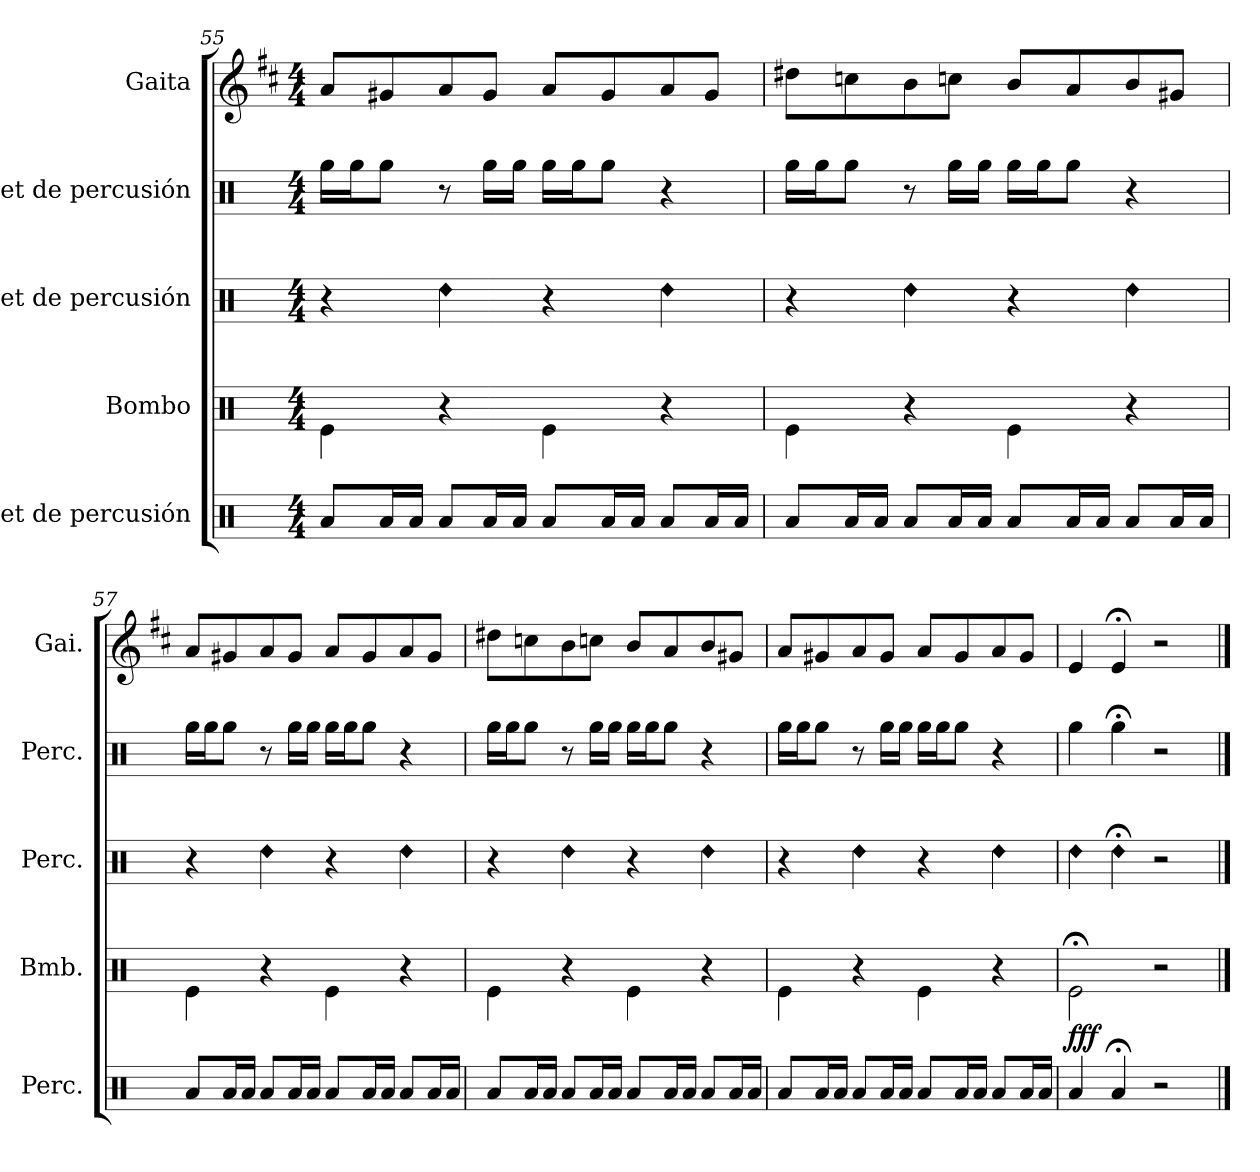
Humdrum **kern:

**kern	**kern	**dynam	**kern	**kern	**kern
*part5	*part4	*part4	*part3	*part2	*part1
*staff5	*staff4	*staff4	*staff3	*staff2	*staff1
*I"Set de percusión	*I"Bombo	*	*I"Set de percusión	*I"Set de percusión	*I"Gaita
*I'Perc.	*I'Bmb.	*	*I'Perc.	*I'Perc.	*I'Gai.
*clefX	*clefX	*	*clefX	*clefX	*clefG2
*	*	*	*	*	*ITrd1c2
*k[]	*k[]	*	*k[]	*k[]	*k[]
*M4/4	*M4/4	*	*M4/4	*M4/4	*M4/4
=55	=55	=55	=55	=55	=55
8Ra/L	4Re\	.	4r	16Rgg\LL	8g/L
.	.	.	.	16Rgg\J	.
16Ra/L	.	.	.	8Rgg\J	8f#X/
16Ra/JJ	.	.	.	.	.
!	!	!	!LO:N:head=diamond	!	!
8Ra/L	4r	.	4Rdd\	8r	8g/
16Ra/L	.	.	.	16Rgg\LL	8f#/J
16Ra/JJ	.	.	.	16Rgg\JJ	.
8Ra/L	4Re\	.	4r	16Rgg\LL	8g/L
.	.	.	.	16Rgg\J	.
16Ra/L	.	.	.	8Rgg\J	8f#/
16Ra/JJ	.	.	.	.	.
!	!	!	!LO:N:head=diamond	!	!
8Ra/L	4r	.	4Rdd\	4r	8g/
16Ra/L	.	.	.	.	8f#/J
16Ra/JJ	.	.	.	.	.
!!LO:LB:g=z
=56	=56	=56	=56	=56	=56
8Ra/L	4Re\	.	4r	16Rgg\LL	8cc#X\L
.	.	.	.	16Rgg\J	.
16Ra/L	.	.	.	8Rgg\J	8b-X\
16Ra/JJ	.	.	.	.	.
!	!	!	!LO:N:head=diamond	!	!
8Ra/L	4r	.	4Rdd\	8r	8a\
16Ra/L	.	.	.	16Rgg\LL	8b-X\J
16Ra/JJ	.	.	.	16Rgg\JJ	.
8Ra/L	4Re\	.	4r	16Rgg\LL	8a/L
.	.	.	.	16Rgg\J	.
16Ra/L	.	.	.	8Rgg\J	8g/
16Ra/JJ	.	.	.	.	.
!	!	!	!LO:N:head=diamond	!	!
8Ra/L	4r	.	4Rdd\	4r	8a/
16Ra/L	.	.	.	.	8f#X/J
16Ra/JJ	.	.	.	.	.
=57	=57	=57	=57	=57	=57
8Ra/L	4Re\	.	4r	16Rgg\LL	8g/L
.	.	.	.	16Rgg\J	.
16Ra/L	.	.	.	8Rgg\J	8f#X/
16Ra/JJ	.	.	.	.	.
!	!	!	!LO:N:head=diamond	!	!
8Ra/L	4r	.	4Rdd\	8r	8g/
16Ra/L	.	.	.	16Rgg\LL	8f#/J
16Ra/JJ	.	.	.	16Rgg\JJ	.
8Ra/L	4Re\	.	4r	16Rgg\LL	8g/L
.	.	.	.	16Rgg\J	.
16Ra/L	.	.	.	8Rgg\J	8f#/
16Ra/JJ	.	.	.	.	.
!	!	!	!LO:N:head=diamond	!	!
8Ra/L	4r	.	4Rdd\	4r	8g/
16Ra/L	.	.	.	.	8f#/J
16Ra/JJ	.	.	.	.	.
!!LO:PB:g=z
=58	=58	=58	=58	=58	=58
8Ra/L	4Re\	.	4r	16Rgg\LL	8cc#X\L
.	.	.	.	16Rgg\J	.
16Ra/L	.	.	.	8Rgg\J	8b-X\
16Ra/JJ	.	.	.	.	.
!	!	!	!LO:N:head=diamond	!	!
8Ra/L	4r	.	4Rdd\	8r	8a\
16Ra/L	.	.	.	16Rgg\LL	8b-X\J
16Ra/JJ	.	.	.	16Rgg\JJ	.
8Ra/L	4Re\	.	4r	16Rgg\LL	8a/L
.	.	.	.	16Rgg\J	.
16Ra/L	.	.	.	8Rgg\J	8g/
16Ra/JJ	.	.	.	.	.
!	!	!	!LO:N:head=diamond	!	!
8Ra/L	4r	.	4Rdd\	4r	8a/
16Ra/L	.	.	.	.	8f#X/J
16Ra/JJ	.	.	.	.	.
=59	=59	=59	=59	=59	=59
8Ra/L	4Re\	.	4r	16Rgg\LL	8g/L
.	.	.	.	16Rgg\J	.
16Ra/L	.	.	.	8Rgg\J	8f#X/
16Ra/JJ	.	.	.	.	.
!	!	!	!LO:N:head=diamond	!	!
8Ra/L	4r	.	4Rdd\	8r	8g/
16Ra/L	.	.	.	16Rgg\LL	8f#/J
16Ra/JJ	.	.	.	16Rgg\JJ	.
8Ra/L	4Re\	.	4r	16Rgg\LL	8g/L
.	.	.	.	16Rgg\J	.
16Ra/L	.	.	.	8Rgg\J	8f#/
16Ra/JJ	.	.	.	.	.
!	!	!	!LO:N:head=diamond	!	!
8Ra/L	4r	.	4Rdd\	4r	8g/
16Ra/L	.	.	.	.	8f#/J
16Ra/JJ	.	.	.	.	.
=60	=60	=60	=60	=60	=60
!	!	!LO:DY:b	!LO:N:head=diamond	!	!
4Ra/	2Re;<\	fff	4Rdd\	4Rgg\	4d/
!	!	!	!LO:N:head=diamond	!	!
4Ra;</	.	.	4Rdd;<\	4Rgg;<\	4d;</
2r	2r	.	2r	2r	2r
==	==	==	==	==	==
*-	*-	*-	*-	*-	*-
